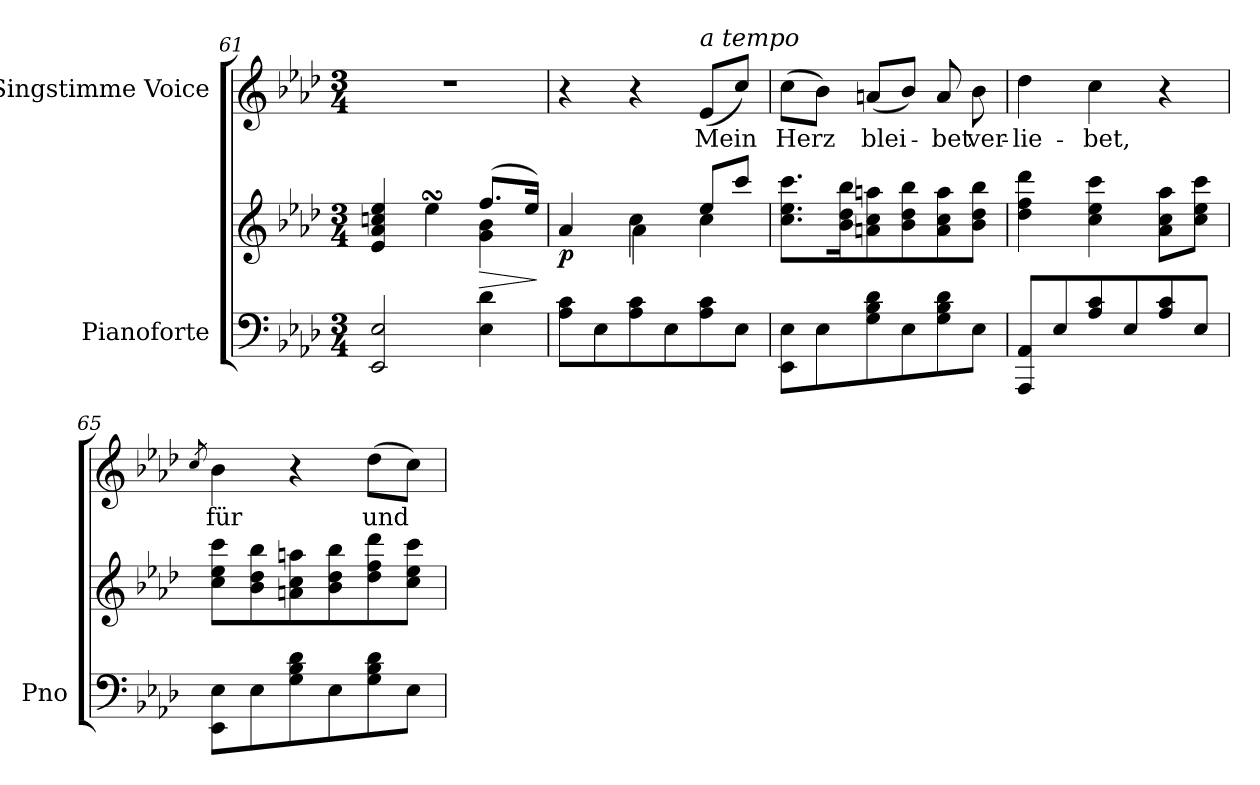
**kern	**kern	**dynam	**kern	**text
*part2	*part2	*part2	*part1	*part1
*staff3	*staff2	*staff2/3	*staff1	*staff1
*I"Pianoforte	*	*	*I"Singstimme Voice	*
*I'Pno	*	*	*	*
*clefF4	*clefG2	*	*clefG2	*
*k[b-e-a-d-]	*k[b-e-a-d-]	*	*k[b-e-a-d-]	*
*M3/4	*M3/4	*	*M3/4	*
=61	=61	=61	=61	=61
*	*^	*	*	*
2EE-/ 2E-/	4e-/ 4a-/ 4ccn/ 4ee-/	2ryy	.	2.r	.
.	4ee-sSSS\	.	.	.	.
!	!	!	!LO:HP:b	!	!
4E-\ 4d-\	(>8.ff/L	4g\ 4b-\	>	.	.
.	16ee-/Jk)	.	.	.	.
*	*v	*v	*	*	*
.	.	]	.	.
=62	=62	=62	=62	=62
*	*^	*	*	*
!	!	!	!LO:DY:b	!	!
8A-\ 8c\L	4a-/	4ryy	p	4r	.
8E-\	.	.	.	.	.
8A-\ 8c\	4cc\	4a-\	.	4r	.
8E-\	.	.	.	.	.
!	!	!	!	!LO:TX:a:i:t=a tempo	!
8A-\ 8c\	8ee-/L	4cc\	.	(8e-/L	Mein
8E-\J	8ccc/J	.	.	8cc/J)	.
*	*v	*v	*	*	*
=63	=63	=63	=63	=63
8EE-\ 8E-\L	8.cc\ 8.ee-\ 8.ccc\L	.	(8cc\L	Herz
8E-\	.	.	8b-\J)	.
.	16b-\ 16dd-\ 16bb-\K	.	.	.
8G\ 8B-\ 8d-\	8an\ 8cc\ 8aan\	.	(8an/L	blei-
8E-\	8b-\ 8dd-\ 8bb-\	.	8b-/J)	.
8G\ 8B-\ 8d-\	8a\ 8cc\ 8aa\	.	8a/	-bet
8E-\J	8b-\ 8dd-\ 8bb-\J	.	8b-\	ver-
=64	=64	=64	=64	=64
8AAA-/ 8AA-/L	4dd-\ 4ff\ 4ddd-\	.	4dd-\	-lie-
8E-/	.	.	.	.
8A-/ 8c/	4cc\ 4ee-\ 4ccc\	.	4cc\	-bet,
8E-/	.	.	.	.
8A-/ 8c/	8a-\ 8cc\ 8aa-\L	.	4r	.
8E-/J	8cc\ 8ee-\ 8ccc\J	.	.	.
=65	=65	=65	=65	=65
.	.	.	8qcc/	.
8EE-\ 8E-\L	8cc\ 8ee-\ 8ccc\L	.	4b-\	für
8E-\	8b-\ 8dd-\ 8bb-\	.	.	.
8G\ 8B-\ 8d-\	8an\ 8cc\ 8aan\	.	4r	.
8E-\	8b-\ 8dd-\ 8bb-\	.	.	.
8G\ 8B-\ 8d-\	8dd-\ 8ff\ 8ddd-\	.	(8dd-\L	und
8E-\J	8cc\ 8ee-\ 8ccc\J	.	8cc\J)	.
=	=	=	=	=
*-	*-	*-	*-	*-
